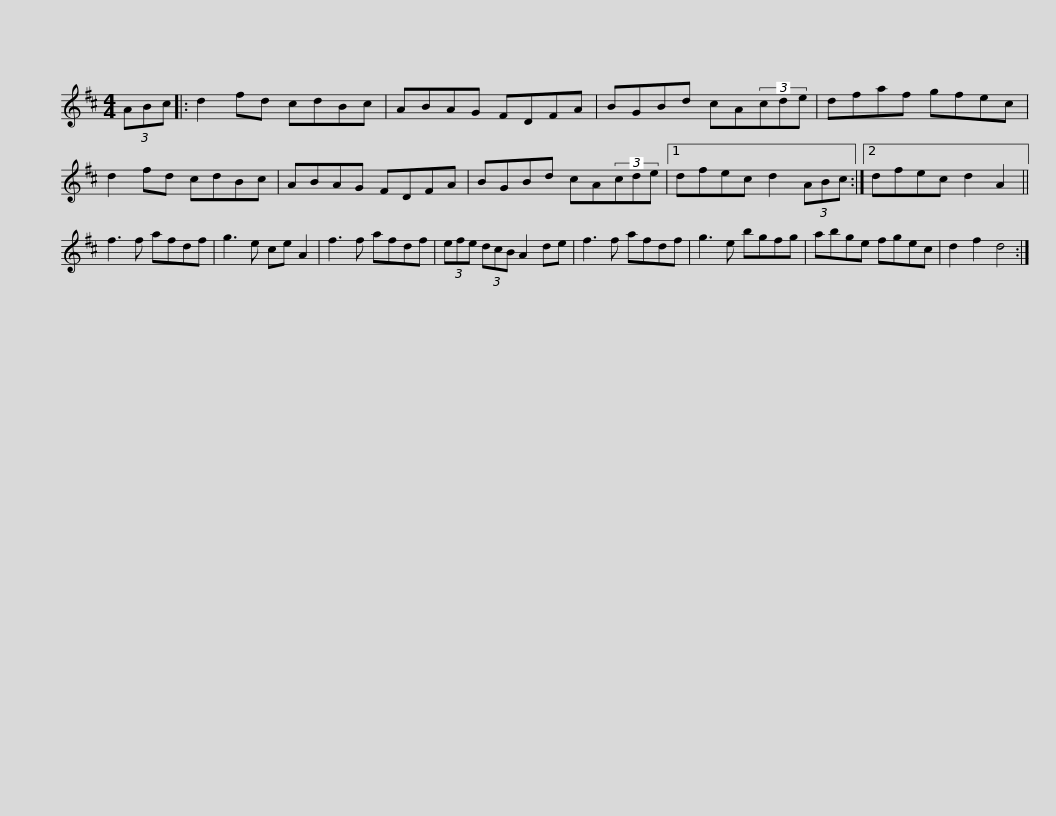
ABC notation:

X:1
L:1/8
M:4/4
I:linebreak $
K:D
V:1 treble
V:1
 (3ABc |: d2 fd cdBc | ABAG FDFA | BGBd cA(3cde | dfaf gfec | %5
 d2 fd cdBc |$ ABAG FDFA | BGBd cA(3cde |1 dfec d2 (3ABc :|2 dfec d2 A2 || %10
 f3 f afdf | g3 e ce A2 |$ f3 f afdf | (3efe (3dcB A2 de | f3 f afdf | %15
 g3 e bgfg | abge fgec | d2 f2 d4 :| %18
